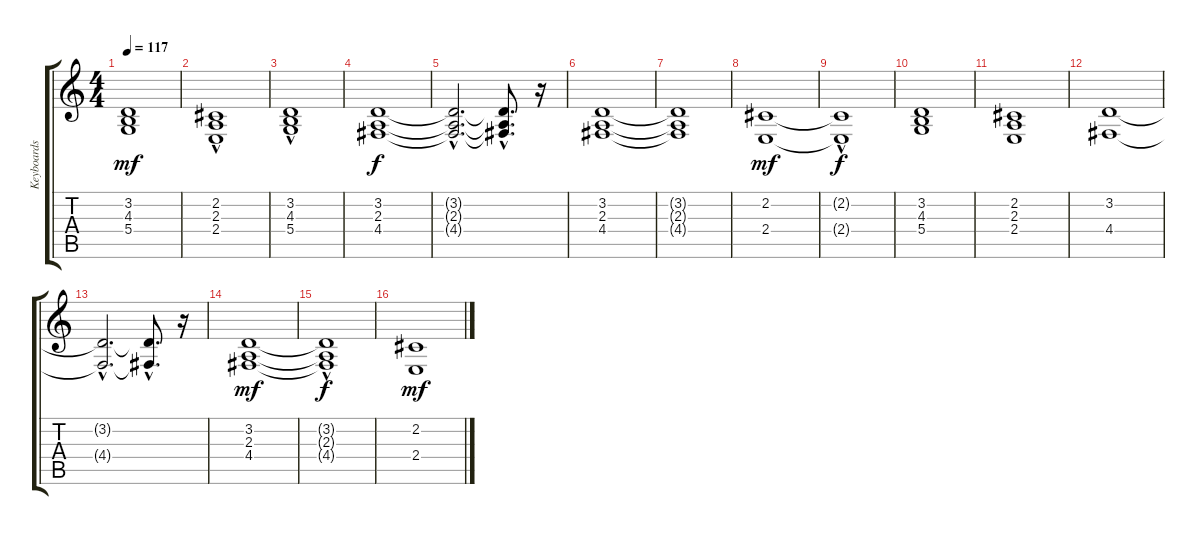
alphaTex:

\track ("Keyboards" "Keyboards") {instrument synthstrings1}
\staff {score tabs}
\tuning (E4 B3 G3 D3 A2 E2) {hide}
\ts (4 4)
\tempo 117
\clef g2
\ks c
(3.2 4.3 5.4).1{dy mf} |
(2.2{hac} 2.3 2.4).1 |
(3.2{hac} 4.3 5.4).1 |
(3.2 2.3 4.4).1{dy f} |
(3.2{hac t} 2.3{hac t} 4.4{hac t}).2{d} (3.2{hac t} 2.3{hac t} 4.4{hac t}).8{d} r.16 |
(3.2 2.3 4.4).1 |
(3.2{t} 2.3{t} 4.4{t}).1 |
(2.2 2.4).1{dy mf} |
(2.2{hac t} 2.4{t}).1{dy f} |
(3.2 4.3 5.4).1 |
(2.2 2.3 2.4).1 |
(3.2 4.4).1 |
(3.2{hac t} 4.4{hac t}).2{d} (3.2{hac t} 4.4{hac t}).8{d} r.16 |
(3.2 2.3 4.4).1{dy mf} |
(3.2{t} 2.3{t} 4.4{hac t}).1{dy f} |
(2.2 2.4).1{dy mf}
